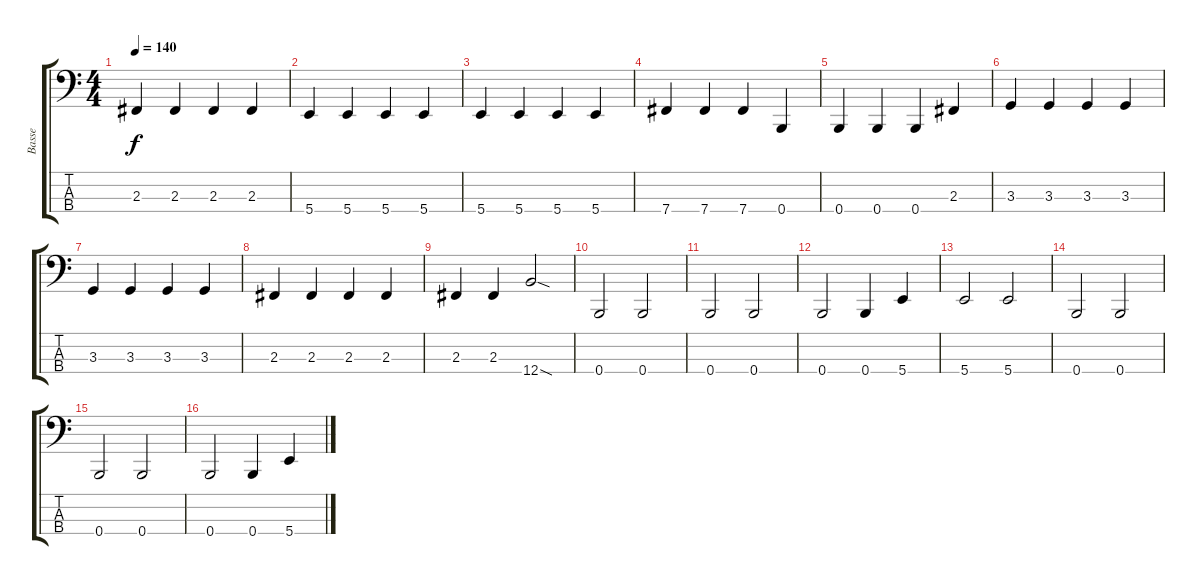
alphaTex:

\track ("Basse" "Basse") {instrument electricbasspick}
\staff {score tabs}
\tuning (D2 A1 E1 B0) {hide}
\ts (4 4)
\tempo 140
\clef f4
\ks c
2.3.4{dy f} 2.3.4 2.3.4 2.3.4 |
5.4.4 5.4.4 5.4.4 5.4.4 |
5.4.4 5.4.4 5.4.4 5.4.4 |
7.4.4 7.4.4 7.4.4 0.4.4 |
0.4.4 0.4.4 0.4.4 2.3.4 |
3.3.4 3.3.4 3.3.4 3.3.4 |
3.3.4 3.3.4 3.3.4 3.3.4 |
2.3.4 2.3.4 2.3.4 2.3.4 |
2.3.4 2.3.4 12.4{sod}.2 |
0.4.2 0.4.2 |
0.4.2 0.4.2 |
0.4.2 0.4.4 5.4.4 |
5.4.2 5.4.2 |
0.4.2 0.4.2 |
0.4.2 0.4.2 |
0.4.2 0.4.4 5.4.4
